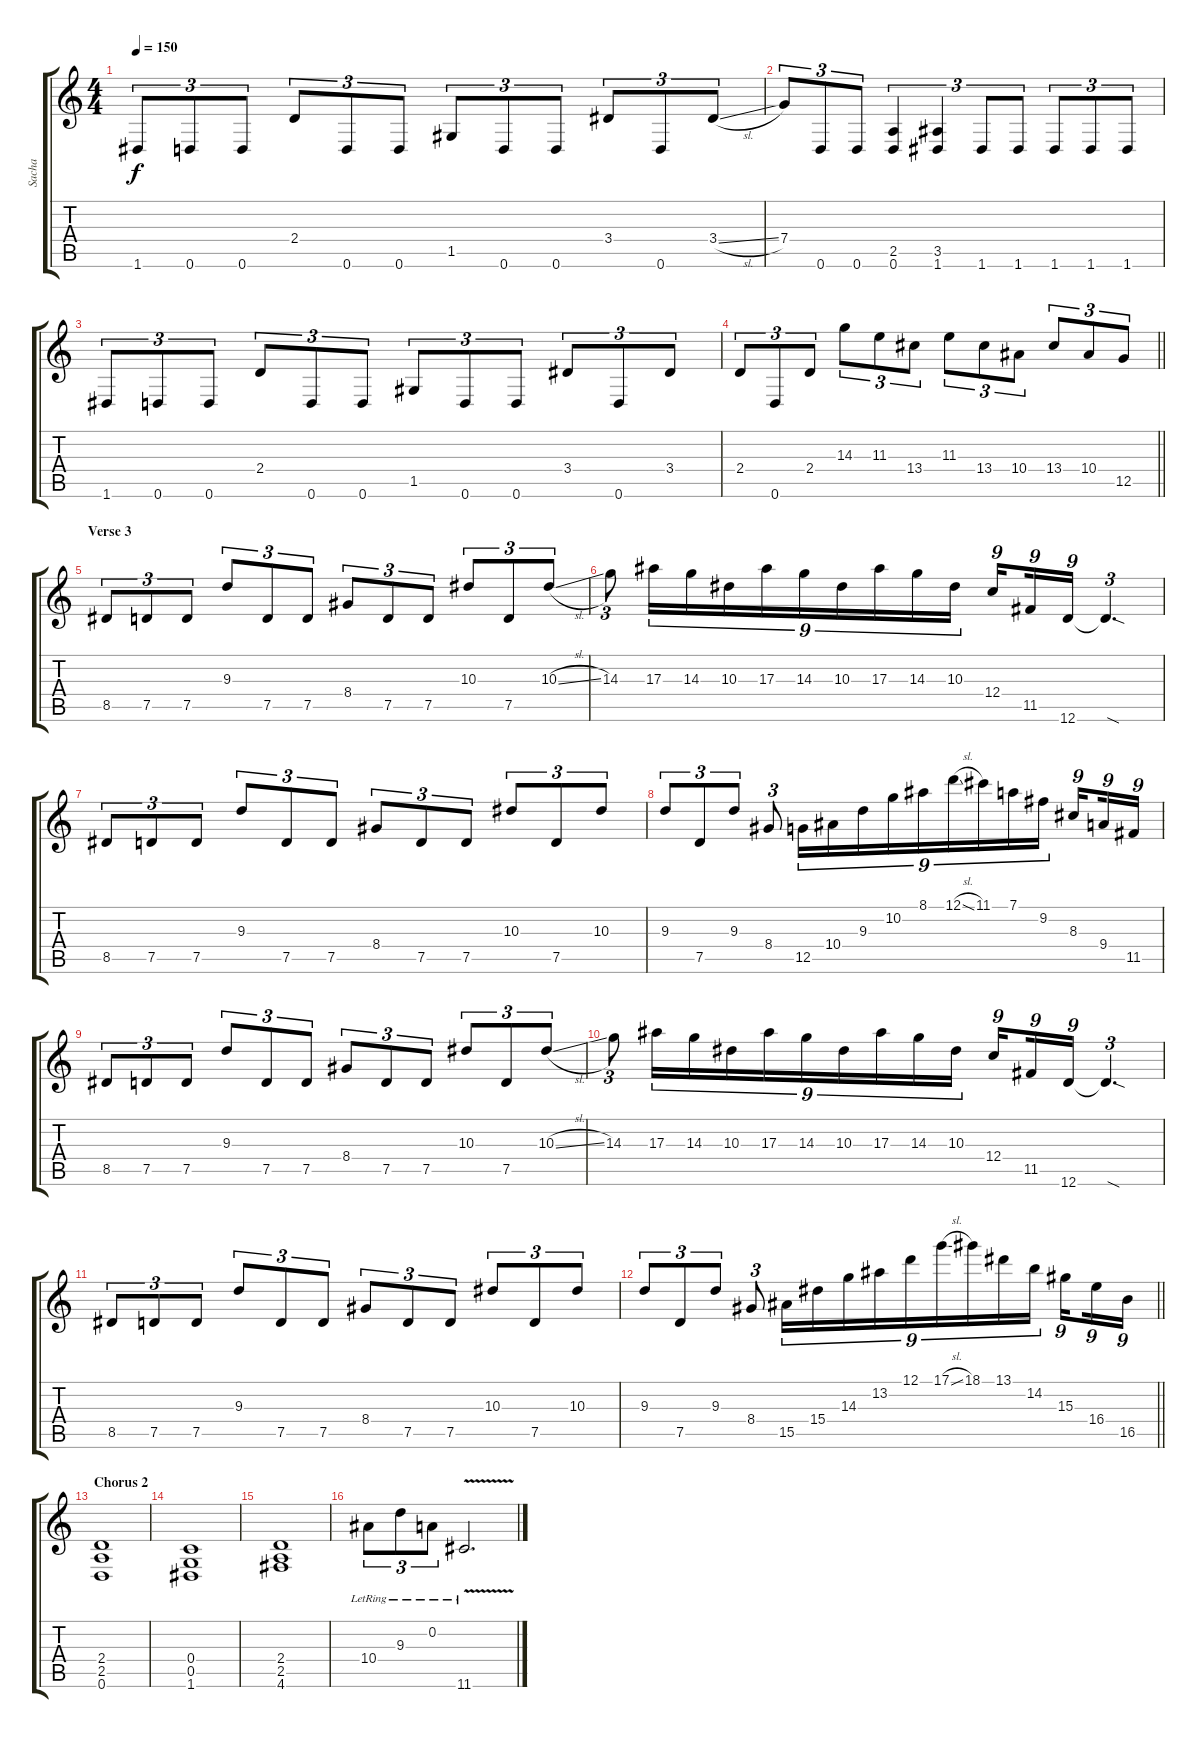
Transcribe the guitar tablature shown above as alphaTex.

\track ("Sacha" "Sacha") {instrument distortionguitar}
\staff {score tabs}
\tuning (D4 A3 F3 C3 G2 D2) {hide}
\ts (4 4)
\tempo 150
\clef g2
\ks c
1.6.8{tu (3 2) dy f} 0.6.8{tu (3 2)} 0.6.8{tu (3 2)} 2.4.8{tu (3 2)} 0.6.8{tu (3 2)} 0.6.8{tu (3 2)} 1.5.8{tu (3 2)} 0.6.8{tu (3 2)} 0.6.8{tu (3 2)} 3.4.8{tu (3 2)} 0.6.8{tu (3 2)} 3.4{sl}.8{tu (3 2)} |
7.4.8{tu (3 2)} 0.6.8{tu (3 2)} 0.6.8{tu (3 2)} (2.5 0.6).4{tu (3 2)} (3.5 1.6).4{tu (3 2)} 1.6.8{tu (3 2)} 1.6.8{tu (3 2)} 1.6.8{tu (3 2)} 1.6.8{tu (3 2)} 1.6.8{tu (3 2)} |
1.6.8{tu (3 2)} 0.6.8{tu (3 2)} 0.6.8{tu (3 2)} 2.4.8{tu (3 2)} 0.6.8{tu (3 2)} 0.6.8{tu (3 2)} 1.5.8{tu (3 2)} 0.6.8{tu (3 2)} 0.6.8{tu (3 2)} 3.4.8{tu (3 2)} 0.6.8{tu (3 2)} 3.4.8{tu (3 2)} |
\barLineRight lightlight
2.4.8{tu (3 2)} 0.6.8{tu (3 2)} 2.4.8{tu (3 2)} 14.3.8{tu (3 2)} 11.3.8{tu (3 2)} 13.4.8{tu (3 2)} 11.3.8{tu (3 2)} 13.4.8{tu (3 2)} 10.4.8{tu (3 2)} 13.4.8{tu (3 2)} 10.4.8{tu (3 2)} 12.5.8{tu (3 2)} |
\section ("" "Verse 3")
8.5.8{tu (3 2)} 7.5.8{tu (3 2)} 7.5.8{tu (3 2)} 9.3.8{tu (3 2)} 7.5.8{tu (3 2)} 7.5.8{tu (3 2)} 8.4.8{tu (3 2)} 7.5.8{tu (3 2)} 7.5.8{tu (3 2)} 10.3.8{tu (3 2)} 7.5.8{tu (3 2)} 10.3{sl}.8{tu (3 2)} |
14.3.8{tu (3 2)} 17.3.16{tu (9 8)} 14.3.16{tu (9 8)} 10.3.16{tu (9 8)} 17.3.16{tu (9 8)} 14.3.16{tu (9 8)} 10.3.16{tu (9 8)} 17.3.16{tu (9 8)} 14.3.16{tu (9 8)} 10.3.16{tu (9 8)} 12.4.16{tu (9 8) beam splitsecondary} 11.5.16{tu (9 8)} 12.6.16{tu (9 8)} 12.6{sod t}.4{d tu (3 2)} |
8.5.8{tu (3 2)} 7.5.8{tu (3 2)} 7.5.8{tu (3 2)} 9.3.8{tu (3 2)} 7.5.8{tu (3 2)} 7.5.8{tu (3 2)} 8.4.8{tu (3 2)} 7.5.8{tu (3 2)} 7.5.8{tu (3 2)} 10.3.8{tu (3 2)} 7.5.8{tu (3 2)} 10.3.8{tu (3 2)} |
9.3.8{tu (3 2)} 7.5.8{tu (3 2)} 9.3.8{tu (3 2)} 8.4.8{tu (3 2)} 12.5.16{tu (9 8)} 10.4.16{tu (9 8)} 9.3.16{tu (9 8)} 10.2.16{tu (9 8)} 8.1.16{tu (9 8)} 12.1{sl}.16{tu (9 8)} 11.1.16{tu (9 8)} 7.1.16{tu (9 8)} 9.2.16{tu (9 8)} 8.3.16{tu (9 8) beam splitsecondary} 9.4.16{tu (9 8)} 11.5.16{tu (9 8)} |
8.5.8{tu (3 2)} 7.5.8{tu (3 2)} 7.5.8{tu (3 2)} 9.3.8{tu (3 2)} 7.5.8{tu (3 2)} 7.5.8{tu (3 2)} 8.4.8{tu (3 2)} 7.5.8{tu (3 2)} 7.5.8{tu (3 2)} 10.3.8{tu (3 2)} 7.5.8{tu (3 2)} 10.3{sl}.8{tu (3 2)} |
14.3.8{tu (3 2)} 17.3.16{tu (9 8)} 14.3.16{tu (9 8)} 10.3.16{tu (9 8)} 17.3.16{tu (9 8)} 14.3.16{tu (9 8)} 10.3.16{tu (9 8)} 17.3.16{tu (9 8)} 14.3.16{tu (9 8)} 10.3.16{tu (9 8)} 12.4.16{tu (9 8) beam splitsecondary} 11.5.16{tu (9 8)} 12.6.16{tu (9 8)} 12.6{sod t}.4{d tu (3 2)} |
8.5.8{tu (3 2)} 7.5.8{tu (3 2)} 7.5.8{tu (3 2)} 9.3.8{tu (3 2)} 7.5.8{tu (3 2)} 7.5.8{tu (3 2)} 8.4.8{tu (3 2)} 7.5.8{tu (3 2)} 7.5.8{tu (3 2)} 10.3.8{tu (3 2)} 7.5.8{tu (3 2)} 10.3.8{tu (3 2)} |
\barLineRight lightlight
9.3.8{tu (3 2)} 7.5.8{tu (3 2)} 9.3.8{tu (3 2)} 8.4.8{tu (3 2)} 15.5.16{tu (9 8)} 15.4.16{tu (9 8)} 14.3.16{tu (9 8)} 13.2.16{tu (9 8)} 12.1.16{tu (9 8)} 17.1{sl}.16{tu (9 8)} 18.1.16{tu (9 8)} 13.1.16{tu (9 8)} 14.2.16{tu (9 8)} 15.3.16{tu (9 8) beam splitsecondary} 16.4.16{tu (9 8)} 16.5.16{tu (9 8)} |
\section ("" "Chorus 2")
(2.4 2.5 0.6).1 |
(0.4 0.5 1.6).1 |
(2.4 2.5 4.6).1 |
10.4{lr}.8{tu (3 2)} 9.3{lr}.8{tu (3 2)} 0.2{lr}.8{tu (3 2)} 11.6{v lr}.2{d}
